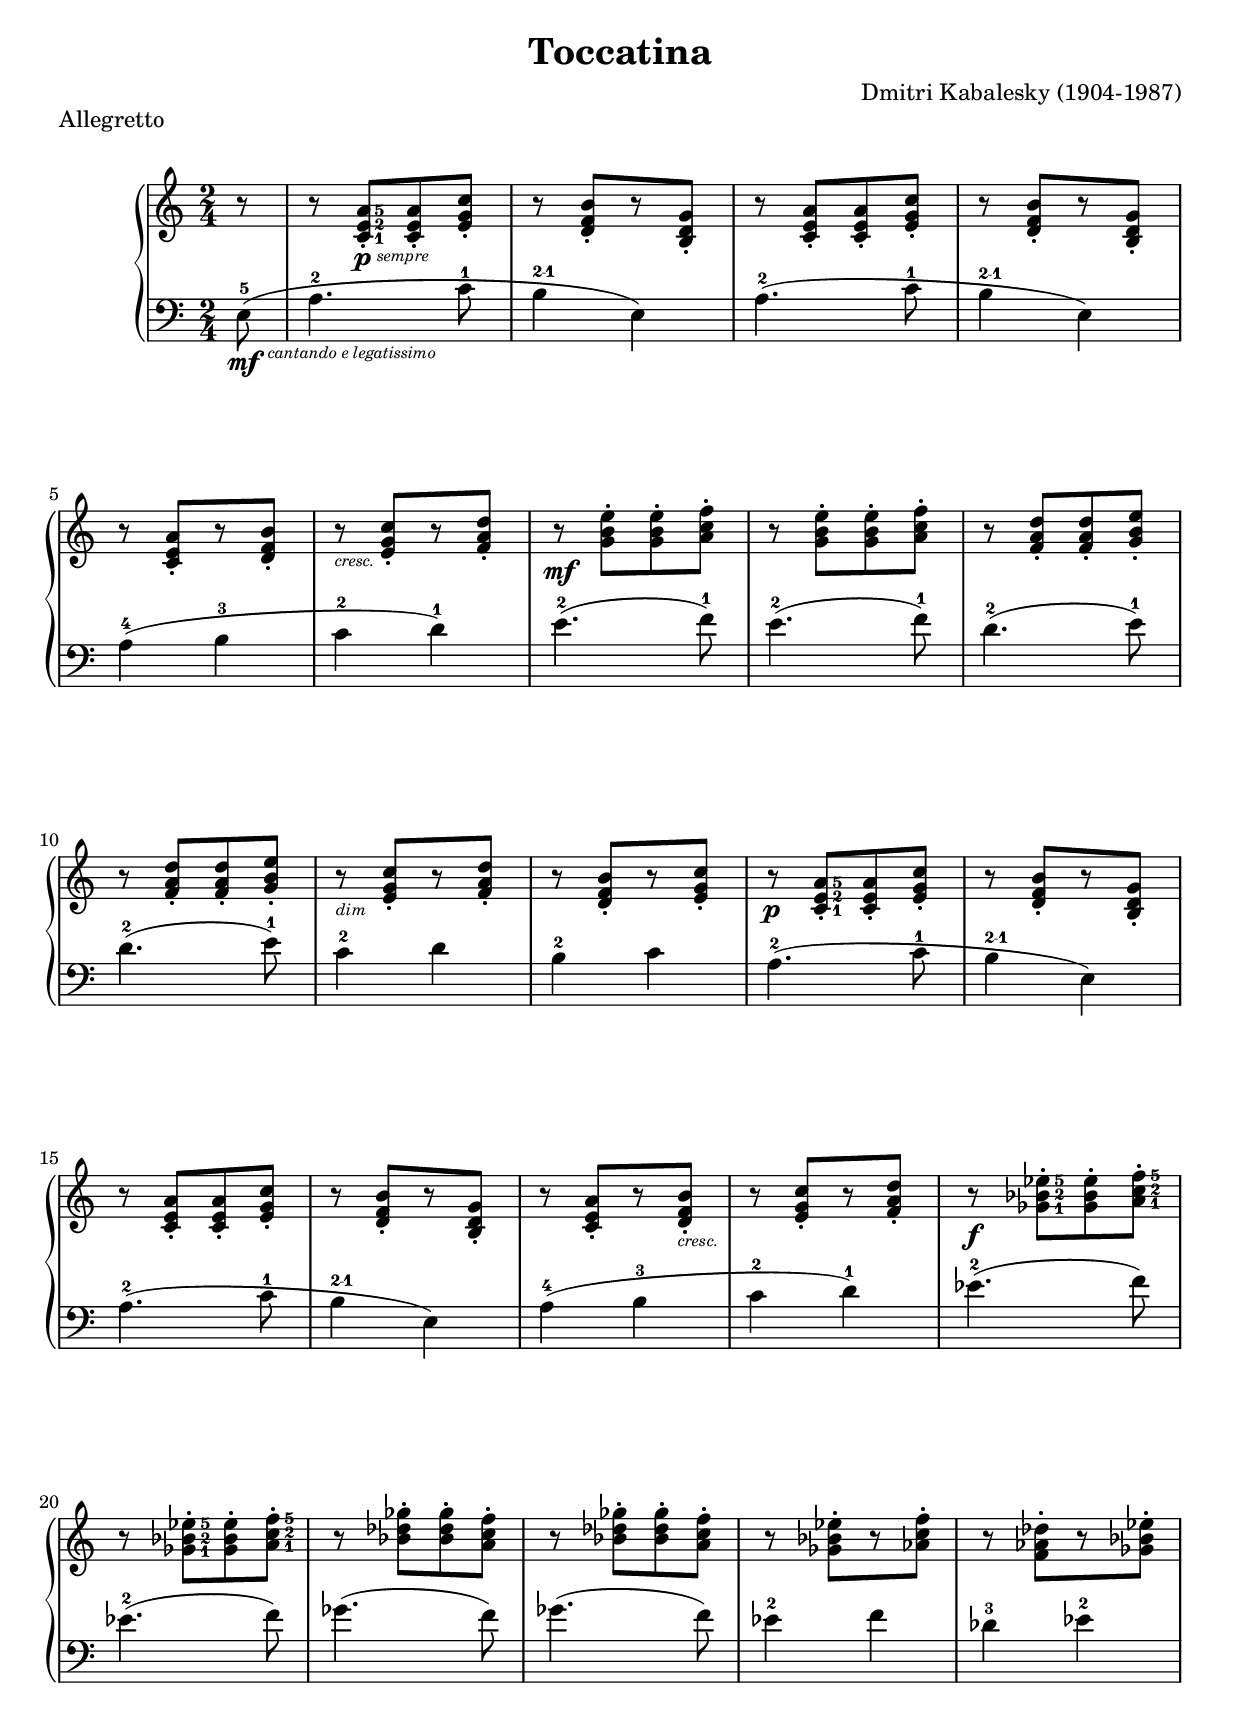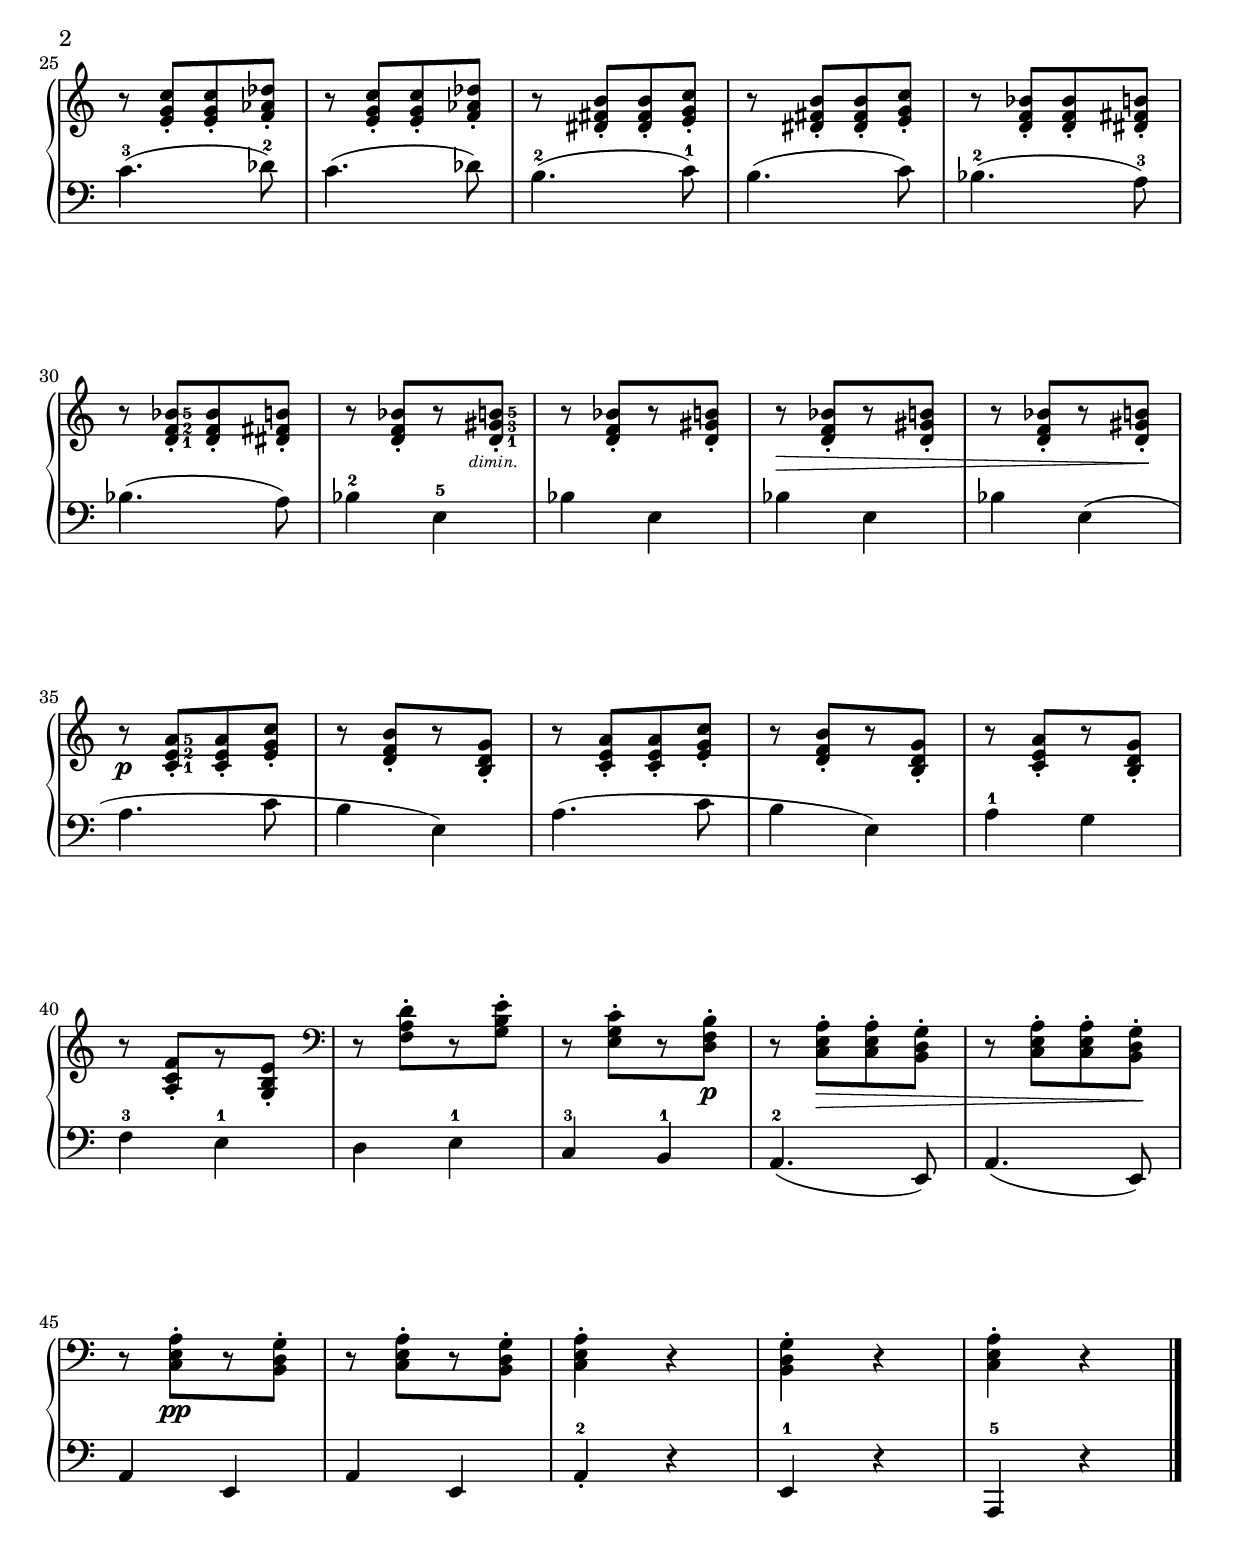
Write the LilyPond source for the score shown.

\version "2.10.33"
\include "espanol.ly"
\header{
  title = "Toccatina"
  composer = "Dmitri Kabalesky (1904-1987)"
  piece = "Allegretto"
}

% define the left and the right hand in new variables
rightHand = {
  \time 2/4
  \clef treble
  \partial 8
  \relative do' {
    \set fingeringOrientations = #'(right)
    r8 |
    % part A
    r <do-1 mi-2 la-5>-.[_\markup { \hspace #2.0 \teeny \italic sempre } \p <do mi la>-. <mi sol do>-.] |
    r <re fa si>-.[ r <si re sol>-.] |
    r <do mi la>-.[ <do mi la>-. <mi sol do>-.] |
    r <re fa si>-.[ r <si re sol>-.] |
    \break

    % 5
    r <do mi la>-.[ r <re fa si>-.] |
    r_\markup { \teeny \italic cresc. } <mi sol do>-.[ r <fa la re>-.] |
    % part B
    r \mf <sol si mi>-.[ <sol si mi>-. <la do fa>-.] |
    r <sol si mi>-.[ <sol si mi>-. <la do fa>-.] |
    r <fa la re>-.[ <fa la re>-. <sol si mi>-.] |
    \break

    % 10
    r <fa la re>-.[ <fa la re>-. <sol si mi>-.] |
    r_\markup { \teeny \italic dim }  <mi sol do>-.[ r <fa la re>-.] |
    r <re fa si>-.[ r <mi sol do>-.] |
    % part A
    r \p <do-1 mi-2 la-5>-.[ <do mi la>-. <mi sol do>-.] |
    r <re fa si>-.[ r <si re sol>-.] |
    \break

    % 15
    r <do mi la>-.[ <do mi la>-. <mi sol do>-.] |
    r <re fa si>-.[ r <si re sol>-.] |
    r <do mi la>-.[ r <re fa si>-.]_\markup { \teeny \italic cresc. } |
    r <mi sol do>-.[ r <fa la re>-.] |
    % part C
    r \f <solb-1 sib-2 mib-5>-.[ <solb sib mib>-. <la-1 do-2 fa-5>-.] |
    \break

    % 20
    r <solb-1 sib-2 mib-5>-.[ <solb sib mib>-. <la-1 do-2 fa-5>-.] |
    r <sib reb solb>-.[ <sib reb solb>-. <la do fa>-.] |
    r <sib reb solb>-.[ <sib reb solb>-. <la do fa>-.] |
    r <solb sib mib>-.[ r <lab do fa>-.] |
    r <fa lab reb>-.[ r <solb sib mib>-.] |
    \pageBreak

    % page 2
    % 25
    r <mi sol do>-.[ <mi sol do>-. <fa lab reb>-.] |
    r <mi sol do>-.[ <mi sol do>-. <fa lab reb>-.] |
    r <res fas si>-.[ <res fas si>-. <mi sol do>-.] |
    r <res fas si>-.[ <res fas si>-. <mi sol do>-.] |
    r <re fa sib>-.[ <re fa sib>-. <res fas si>-.] |
    \break

    % 30
    r <re-1 fa-2 sib-5>-.[ <re fa sib>-. <res fas si>-.] |
    r <re fa sib>-.[ r <re-1 sols-3 si-5>]_\markup { \hspace #-2.0 \teeny \italic dimin. } \staccato |
    r <re fa sib>-.[ r <re sols si>-.] |
    r \> <re fa sib>-.[ r <re sols si>-.] |
    r <re fa sib>-.[ r <re sols si>-.] \! |
    \break

    % 35
    r \p <do-1 mi-2 la-5>-.[ <do mi la>-. <mi sol do>-.] |
    r <re fa si>-.[ r <si re sol>-.] |
    r <do mi la>-.[ <do mi la>-. <mi sol do>-.] |
    r <re fa si>-.[ r <si re sol>-.] |
    r <do mi la>-.[ r <si re sol>-.] |
    \break

    % 40
    r <la do fa>-.[ r <sol si mi>-.] |
    \clef bass
    r <fa la re>-.[ r <sol si mi>-.] |
    r <mi sol do>-.[ r <re fa si>-.] \p |
    r <do mi la>-.[ \> <do mi la>-. <si re sol>-.] |
    r <do mi la>-.[ <do mi la>-. <si re sol>-.] \! |
    \break

    % 45
    r <do mi la>-.[ \pp r <si re sol>-.] |
    r <do mi la>-.[ r <si re sol>-.] |
    <do mi la>4-. r |
    <si re sol>4-. r |
    <do mi la>4-. r |
    \bar "|."
  }
}

leftHand = {
  \clef bass
  \partial 8
  \relative do {
    mi8-5(_\markup { \hspace #3.0 \teeny \italic "cantando e legatissimo" } \mf |
    % part A
    la4.-2 do8-1 |
    si4^\markup { \finger "2-1" } mi,) |  % finger change
    la4.-2( do8-1 |
    si4^\markup { \finger "2-1" } mi,) |

    % 5
    la4-4( si-3 |
    do-2 re-1) |
    % part B
    mi4.-2( fa8-1) |
    mi4.-2( fa8-1) |
    re4.-2( mi8-1) |

    % 10
    re4.-2( mi8-1) |
    do4-2 re |
    si -2 do |
    % part A
    la4.-2( do8-1 |
    si4^\markup { \finger "2-1" } mi,) |  % finger change

    % 15
    la4.-2( do8-1 |
    si4^\markup { \finger "2-1" } mi,) |
    la4-4( si-3 |
    do-2 re-1) |
    % part C
    mib4.-2( fa8) |

    % 20
    mib4.-2( fa8) |
    solb4.( fa8) |
    solb4.( fa8) |
    mib4-2 fa |
    reb-3 mib-2 |

    % page 2
    % 25
    do4.-3( reb8-2) |
    do4.( reb8) |
    si4.-2( do8-1) |
    si4.( do8) |
    sib4.-2( la8-3) |

    % 30
    sib4.( la8) |
    sib4-2 mi,-5 |
    sib' mi, |
    sib' mi, |
    sib' mi,( |
    
    % 35
    la4. do8 |
    si4 mi,) |
    la4.( do8 |
    si4 mi,) |
    la-1 sol |

    % 40
    fa-3 mi-1 |
    re mi-1 |
    do-3 si-1 |
    la4.-2( mi8) |
    la4.( mi8) |

    % 45
    la4 mi |
    la mi |
    la-2-. r |
    mi-1 r
    la,-5 r
    \bar "|."
  }
}

% bring the two hands together
\score {
  \new PianoStaff {
    \set PianoStaff.midiInstrument = "acoustic grand"
    <<
      \new Staff = "Right Hand" { \rightHand }
      \new Staff = "Left Hand" { \leftHand }
    >>
  }

  \midi {}
  
  \layout {
    \context {
      \PianoStaff
    }
  }
}


